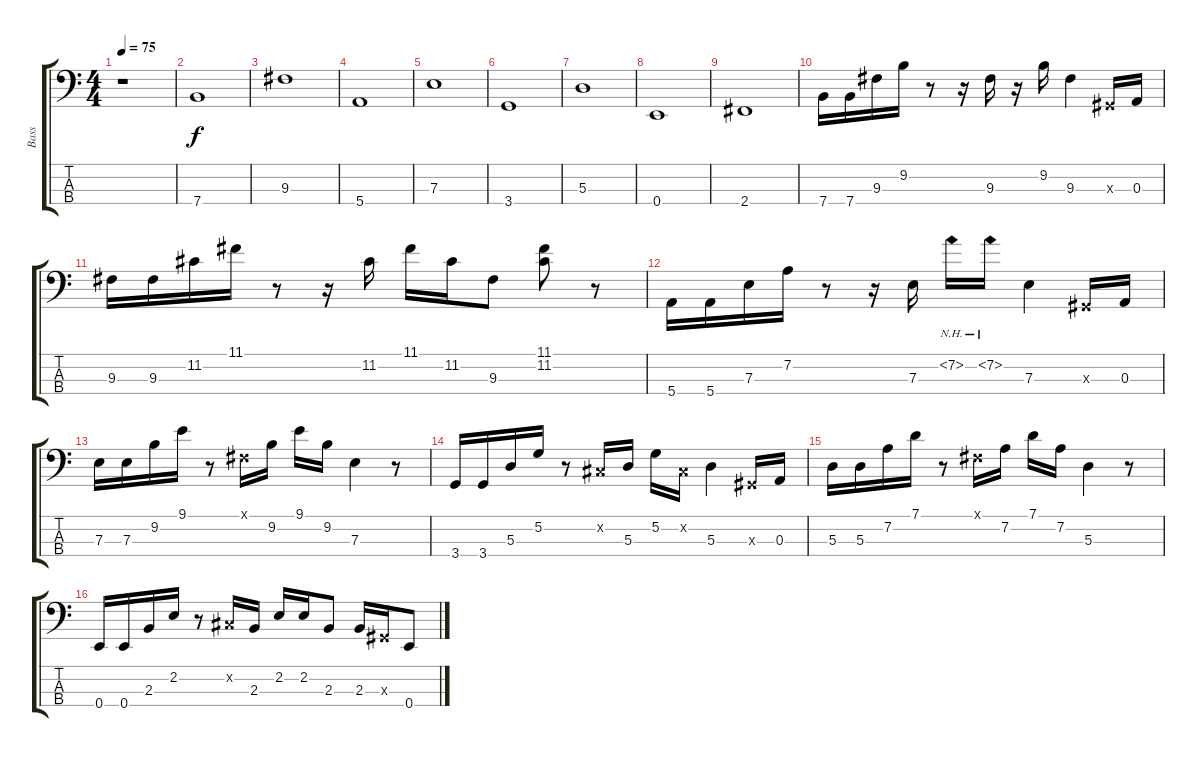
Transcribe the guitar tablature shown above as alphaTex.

\track ("Bass" "Bass") {instrument acousticbass}
\staff {score tabs}
\tuning (G2 D2 A1 E1) {hide}
\ts (4 4)
\tempo 75
\clef f4
\ks c
r.1{dy f} |
7.4.1 |
9.3.1 |
5.4.1 |
7.3.1 |
3.4.1 |
5.3.1 |
0.4.1 |
2.4.1 |
7.4.16 7.4.16 9.3.16 9.2.16 r.8 r.16 9.3.16 r.16 9.2.16 9.3.4 -1.3{x}.16 0.3.16 |
9.3.16 9.3.16 11.2.16 11.1.16 r.8 r.16 11.2.16 11.1.16 11.2.16 9.3.8 (11.1 11.2).8 r.8 |
5.4.16 5.4.16 7.3.16 7.2.16 r.8 r.16 7.3.16 7.2{nh}.16 7.2{nh}.16 7.3.4 -1.3{x}.16 0.3.16 |
7.3.16 7.3.16 9.2.16 9.1.16 r.8 -1.1{x}.16 9.2.16 9.1.16 9.2.16 7.3.4 r.8 |
3.4.16 3.4.16 5.3.16 5.2.16 r.8 -1.2{x}.16 5.3.16 5.2.16 -1.2{x}.16 5.3.4 -1.3{x}.16 0.3.16 |
5.3.16 5.3.16 7.2.16 7.1.16 r.8 -1.1{x}.16 7.2.16 7.1.16 7.2.16 5.3.4 r.8 |
0.4.16 0.4.16 2.3.16 2.2.16 r.8 -1.2{x}.16 2.3.16 2.2.16 2.2.16 2.3.8 2.3.16 -1.3{x}.16 0.4.8
